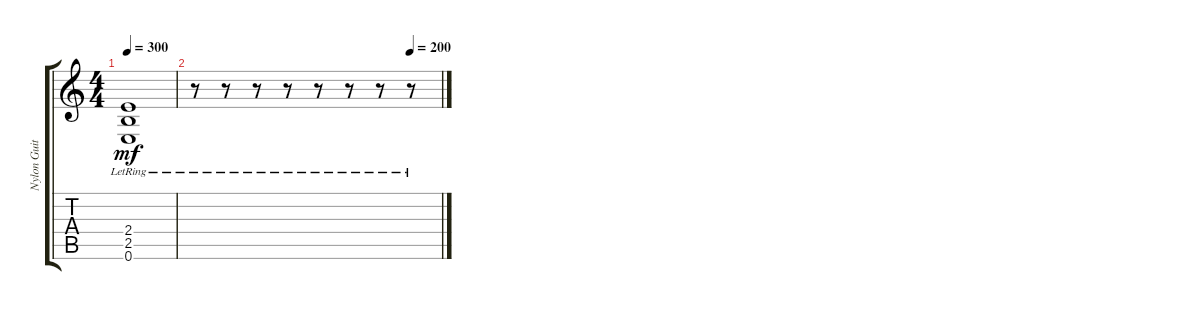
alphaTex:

\track ("Nylon Guitar" "Nylon Guit") {instrument acousticguitarnylon}
\staff {score tabs}
\tuning (E4 B3 G3 D3 A2 E2) {hide}
\ts (4 4)
\tempo 300
\clef g2
\ks c
(2.4{lr} 2.5 0.6{lr}).1{dy mf} |
\tempo (200 0.875)
r.8 r.8 r.8 r.8 r.8 r.8 r.8 r.8
